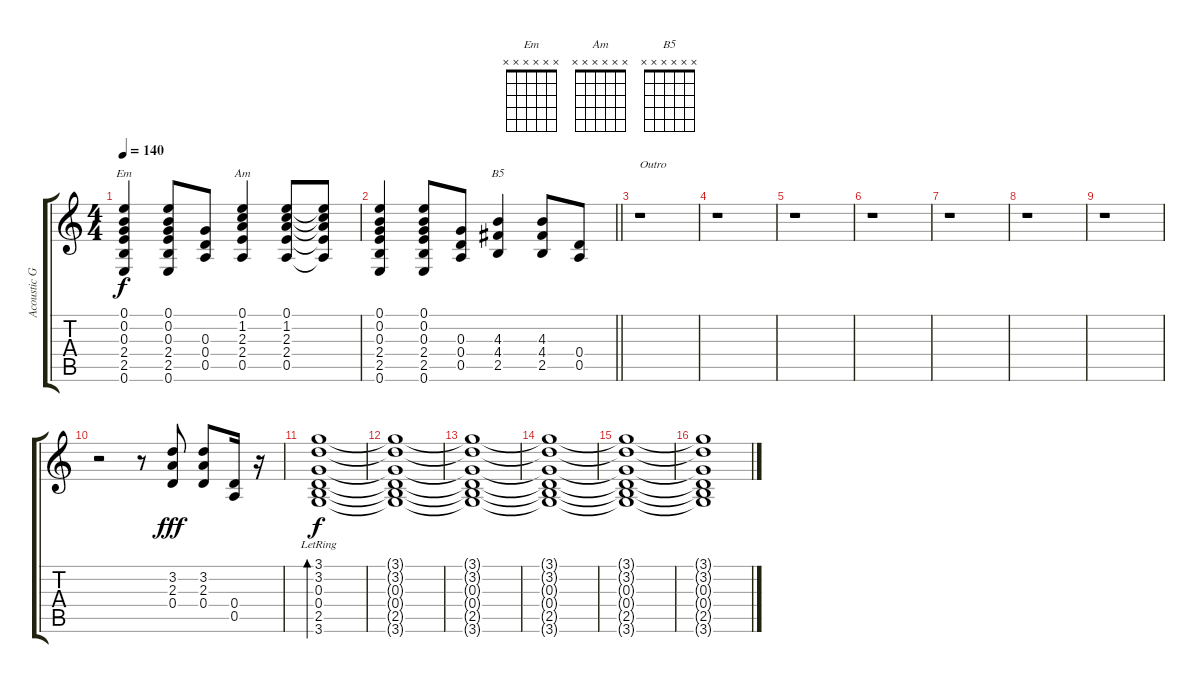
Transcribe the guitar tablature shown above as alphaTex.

\track ("Acoustic Guitar" "Acoustic G") {instrument acousticguitarnylon}
\staff {score tabs}
\tuning (E4 B3 G3 D3 A2 E2) {hide}
\chord ("Em" x x x x x x)
\chord ("Am" x x x x x x)
\chord ("B5" x x x x x x)
\ts (4 4)
\tempo 140
\clef g2
\ks c
(0.1 0.2 0.3 2.4 2.5 0.6).4{ch "Em" dy f} (0.1 0.2 0.3 2.4 2.5 0.6).8 (0.3 0.4 0.5).8 (0.1 1.2 2.3 2.4 0.5).4{ch "Am"} (0.1 1.2 2.3 2.4 0.5).8 (0.1{t} 1.2{t} 2.3{t} 2.4{t} 0.5{t}).8 |
\barLineRight lightlight
(0.1 0.2 0.3 2.4 2.5 0.6).4 (0.1 0.2 0.3 2.4 2.5 0.6).8 (0.3 0.4 0.5).8 (4.3 4.4 2.5).4{ch "B5"} (4.3 4.4 2.5).8 (0.4 0.5).8 |
r.1{txt "Outro"} |
r.1 |
r.1 |
r.1 |
r.1 |
r.1 |
r.1 |
r.2 r.8 (3.2 2.3 0.4).8{dy fff} (3.2 2.3 0.4).8 (0.4 0.5).16 r.16 |
(3.1 3.2 0.3 0.4 2.5{lr} 3.6).1{bd 240 dy f} |
(3.1{t} 3.2{t} 0.3{t} 0.4{t} 2.5{t} 3.6{t}).1 |
(3.1{t} 3.2{t} 0.3{t} 0.4{t} 2.5{t} 3.6{t}).1 |
(3.1{t} 3.2{t} 0.3{t} 0.4{t} 2.5{t} 3.6{t}).1 |
(3.1{t} 3.2{t} 0.3{t} 0.4{t} 2.5{t} 3.6{t}).1 |
(3.1{t} 3.2{t} 0.3{t} 0.4{t} 2.5{t} 3.6{t}).1
